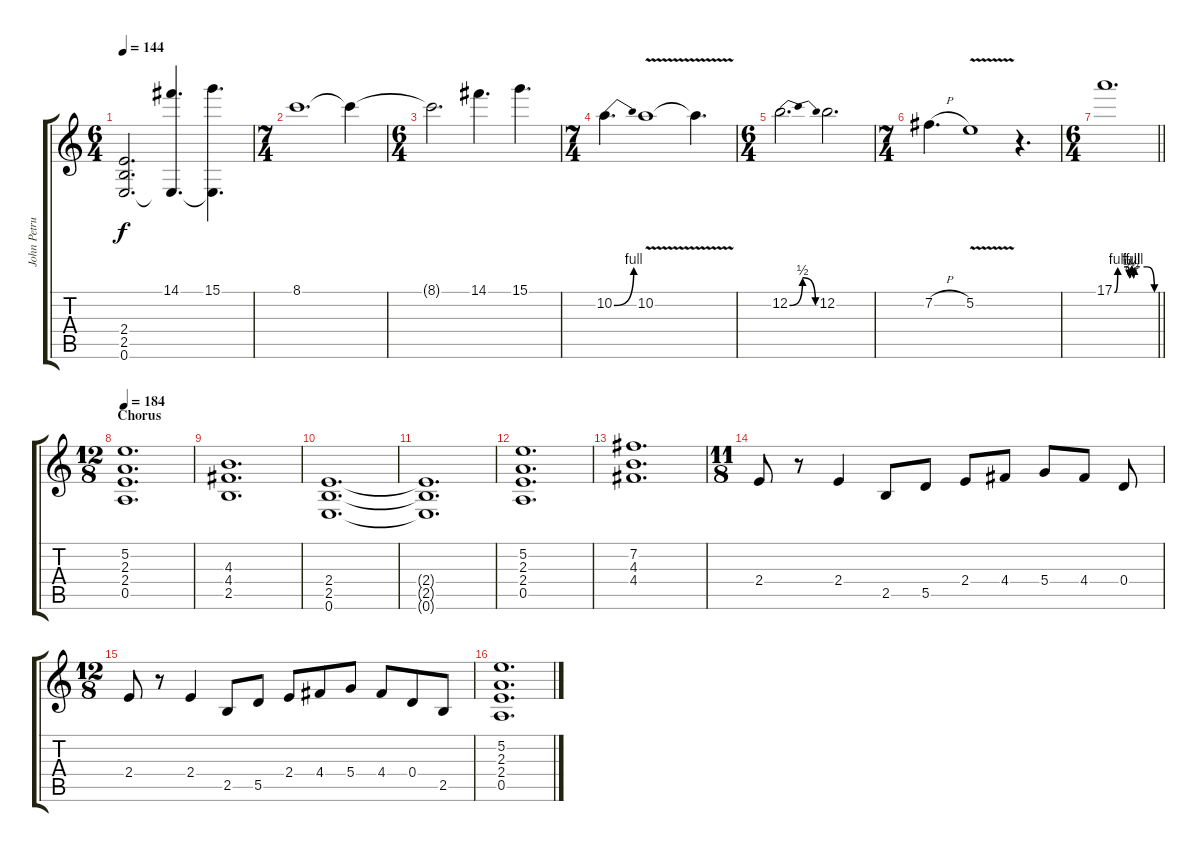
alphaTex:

\track ("John Petrucci - 1" "John Petru") {instrument distortionguitar}
\staff {score tabs}
\tuning (E4 B3 G3 D3 A2 E2) {hide}
\ts (6 4)
\tempo 144
\clef g2
\ks c
(2.4{t} 2.5{t} 0.6{t}).2{d dy f} (14.1 0.6{t}).4{d} (15.1 0.6{t}).4{d} |
\ts (7 4)
8.1.1{d} 8.1{t}.4 |
\ts (6 4)
8.1{t}.2{d} 14.1.4{d} 15.1.4{d} |
\ts (7 4)
10.2{be (bend 0 0 60 4)}.4{d} 10.2{v}.1 10.2{t}.4{d} |
\ts (6 4)
12.2{be (bendrelease 0 0 15 2 42 2 60 0)}.2{d} 12.2.2{d} |
\ts (7 4)
7.2{h}.4{d} 5.2{v}.1 r.4{d} |
\ts (6 4)
\barLineRight lightlight
17.1{be (custom 0 0 5 4 20 4 22 2 25 4 28 2 30 4 49 4 60 0)}.1{d} |
\ts (12 8)
\section ("" "Chorus")
\tempo 184
(5.2 2.3 2.4 0.5).1{d} |
(4.3 4.4 2.5).1{d} |
(2.4 2.5 0.6).1{d} |
(2.4{t} 2.5{t} 0.6{t}).1{d} |
(5.2 2.3 2.4 0.5).1{d} |
(7.2 4.3 4.4).1{d} |
\ts (11 8)
2.4.8 r.8 2.4.4 2.5.8 5.5.8 2.4.8 4.4.8 5.4.8 4.4.8 0.4.8 |
\ts (12 8)
2.4.8 r.8 2.4.4 2.5.8 5.5.8 2.4.8 4.4.8 5.4.8 4.4.8 0.4.8 2.5.8 |
(5.2 2.3 2.4 0.5).1{d}
